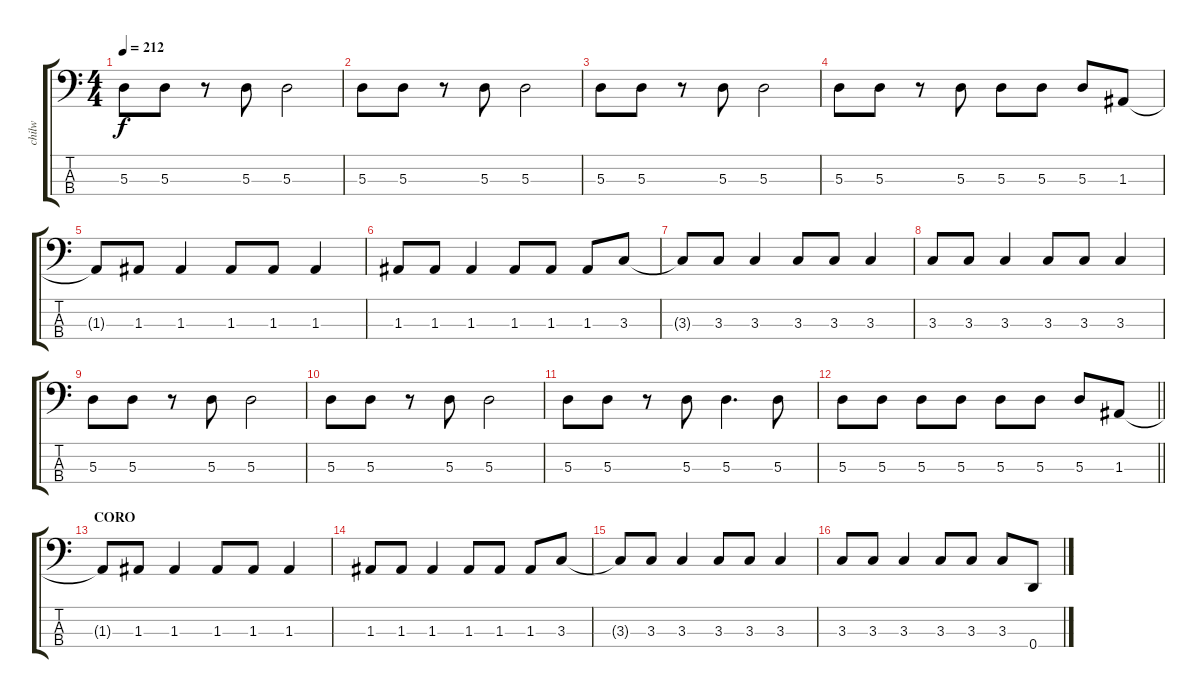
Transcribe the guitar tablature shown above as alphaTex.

\track ("chilw" "chilw") {instrument electricbassfinger}
\staff {score tabs}
\tuning (G2 D2 A1 D1) {hide}
\ts (4 4)
\tempo 212
\clef f4
\ks c
5.3.8{dy f} 5.3.8 r.8 5.3.8 5.3.2 |
5.3.8 5.3.8 r.8 5.3.8 5.3.2 |
5.3.8 5.3.8 r.8 5.3.8 5.3.2 |
5.3.8 5.3.8 r.8 5.3.8 5.3.8 5.3.8 5.3.8 1.3.8 |
1.3{t}.8 1.3.8 1.3.4 1.3.8 1.3.8 1.3.4 |
1.3.8 1.3.8 1.3.4 1.3.8 1.3.8 1.3.8 3.3.8 |
3.3{t}.8 3.3.8 3.3.4 3.3.8 3.3.8 3.3.4 |
3.3.8 3.3.8 3.3.4 3.3.8 3.3.8 3.3.4 |
5.3.8 5.3.8 r.8 5.3.8 5.3.2 |
5.3.8 5.3.8 r.8 5.3.8 5.3.2 |
5.3.8 5.3.8 r.8 5.3.8 5.3.4{d} 5.3.8 |
\barLineRight lightlight
5.3.8 5.3.8 5.3.8 5.3.8 5.3.8 5.3.8 5.3.8 1.3.8 |
\section ("" "CORO")
1.3{t}.8 1.3.8 1.3.4 1.3.8 1.3.8 1.3.4 |
1.3.8 1.3.8 1.3.4 1.3.8 1.3.8 1.3.8 3.3.8 |
3.3{t}.8 3.3.8 3.3.4 3.3.8 3.3.8 3.3.4 |
3.3.8 3.3.8 3.3.4 3.3.8 3.3.8 3.3.8 0.4.8
